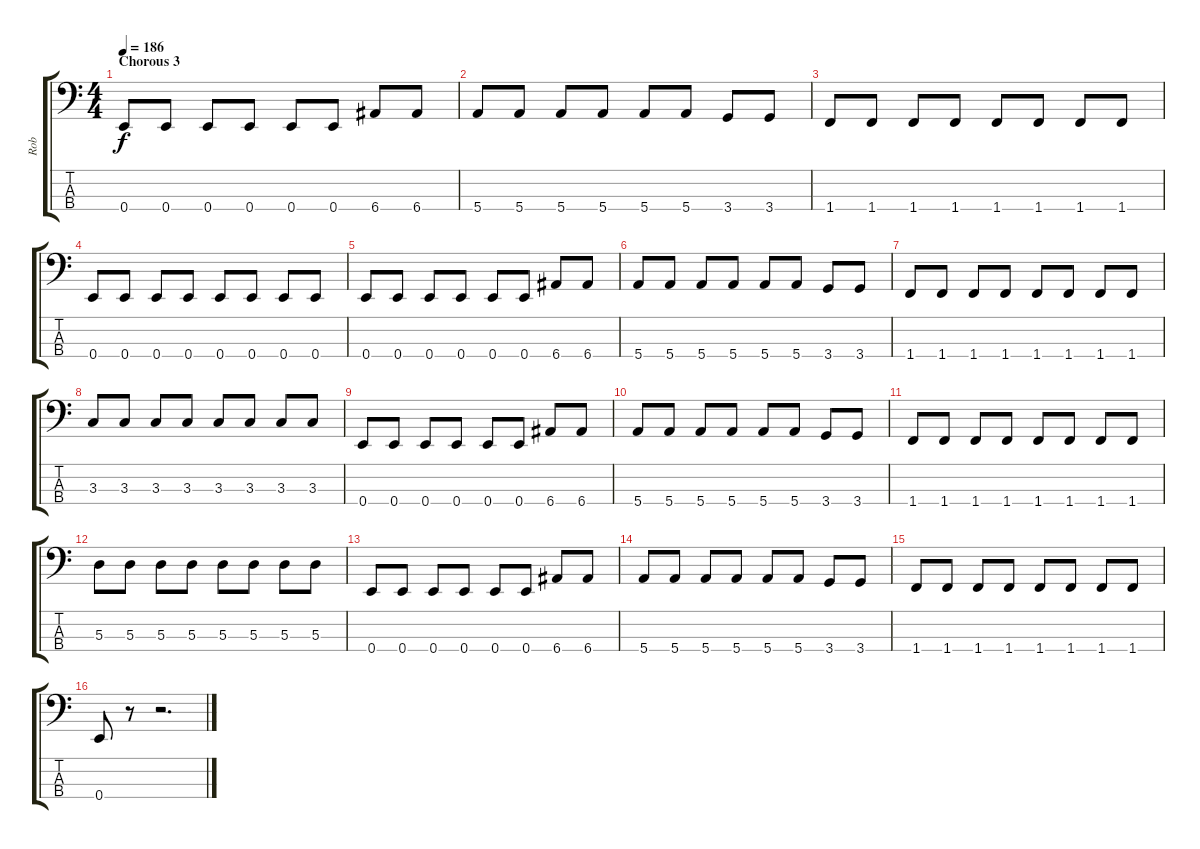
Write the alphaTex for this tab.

\track ("Rob" "Rob") {instrument electricbassfinger}
\staff {score tabs}
\tuning (G2 D2 A1 E1) {hide}
\ts (4 4)
\section ("" "Chorous 3")
\tempo 186
\clef f4
\ks c
0.4.8{dy f} 0.4.8 0.4.8 0.4.8 0.4.8 0.4.8 6.4.8 6.4.8 |
5.4.8 5.4.8 5.4.8 5.4.8 5.4.8 5.4.8 3.4.8 3.4.8 |
1.4.8 1.4.8 1.4.8 1.4.8 1.4.8 1.4.8 1.4.8 1.4.8 |
0.4.8 0.4.8 0.4.8 0.4.8 0.4.8 0.4.8 0.4.8 0.4.8 |
0.4.8 0.4.8 0.4.8 0.4.8 0.4.8 0.4.8 6.4.8 6.4.8 |
5.4.8 5.4.8 5.4.8 5.4.8 5.4.8 5.4.8 3.4.8 3.4.8 |
1.4.8 1.4.8 1.4.8 1.4.8 1.4.8 1.4.8 1.4.8 1.4.8 |
3.3.8 3.3.8 3.3.8 3.3.8 3.3.8 3.3.8 3.3.8 3.3.8 |
0.4.8 0.4.8 0.4.8 0.4.8 0.4.8 0.4.8 6.4.8 6.4.8 |
5.4.8 5.4.8 5.4.8 5.4.8 5.4.8 5.4.8 3.4.8 3.4.8 |
1.4.8 1.4.8 1.4.8 1.4.8 1.4.8 1.4.8 1.4.8 1.4.8 |
5.3.8 5.3.8 5.3.8 5.3.8 5.3.8 5.3.8 5.3.8 5.3.8 |
0.4.8 0.4.8 0.4.8 0.4.8 0.4.8 0.4.8 6.4.8 6.4.8 |
5.4.8 5.4.8 5.4.8 5.4.8 5.4.8 5.4.8 3.4.8 3.4.8 |
1.4.8 1.4.8 1.4.8 1.4.8 1.4.8 1.4.8 1.4.8 1.4.8 |
0.4.8 r.8 r.2{d}
